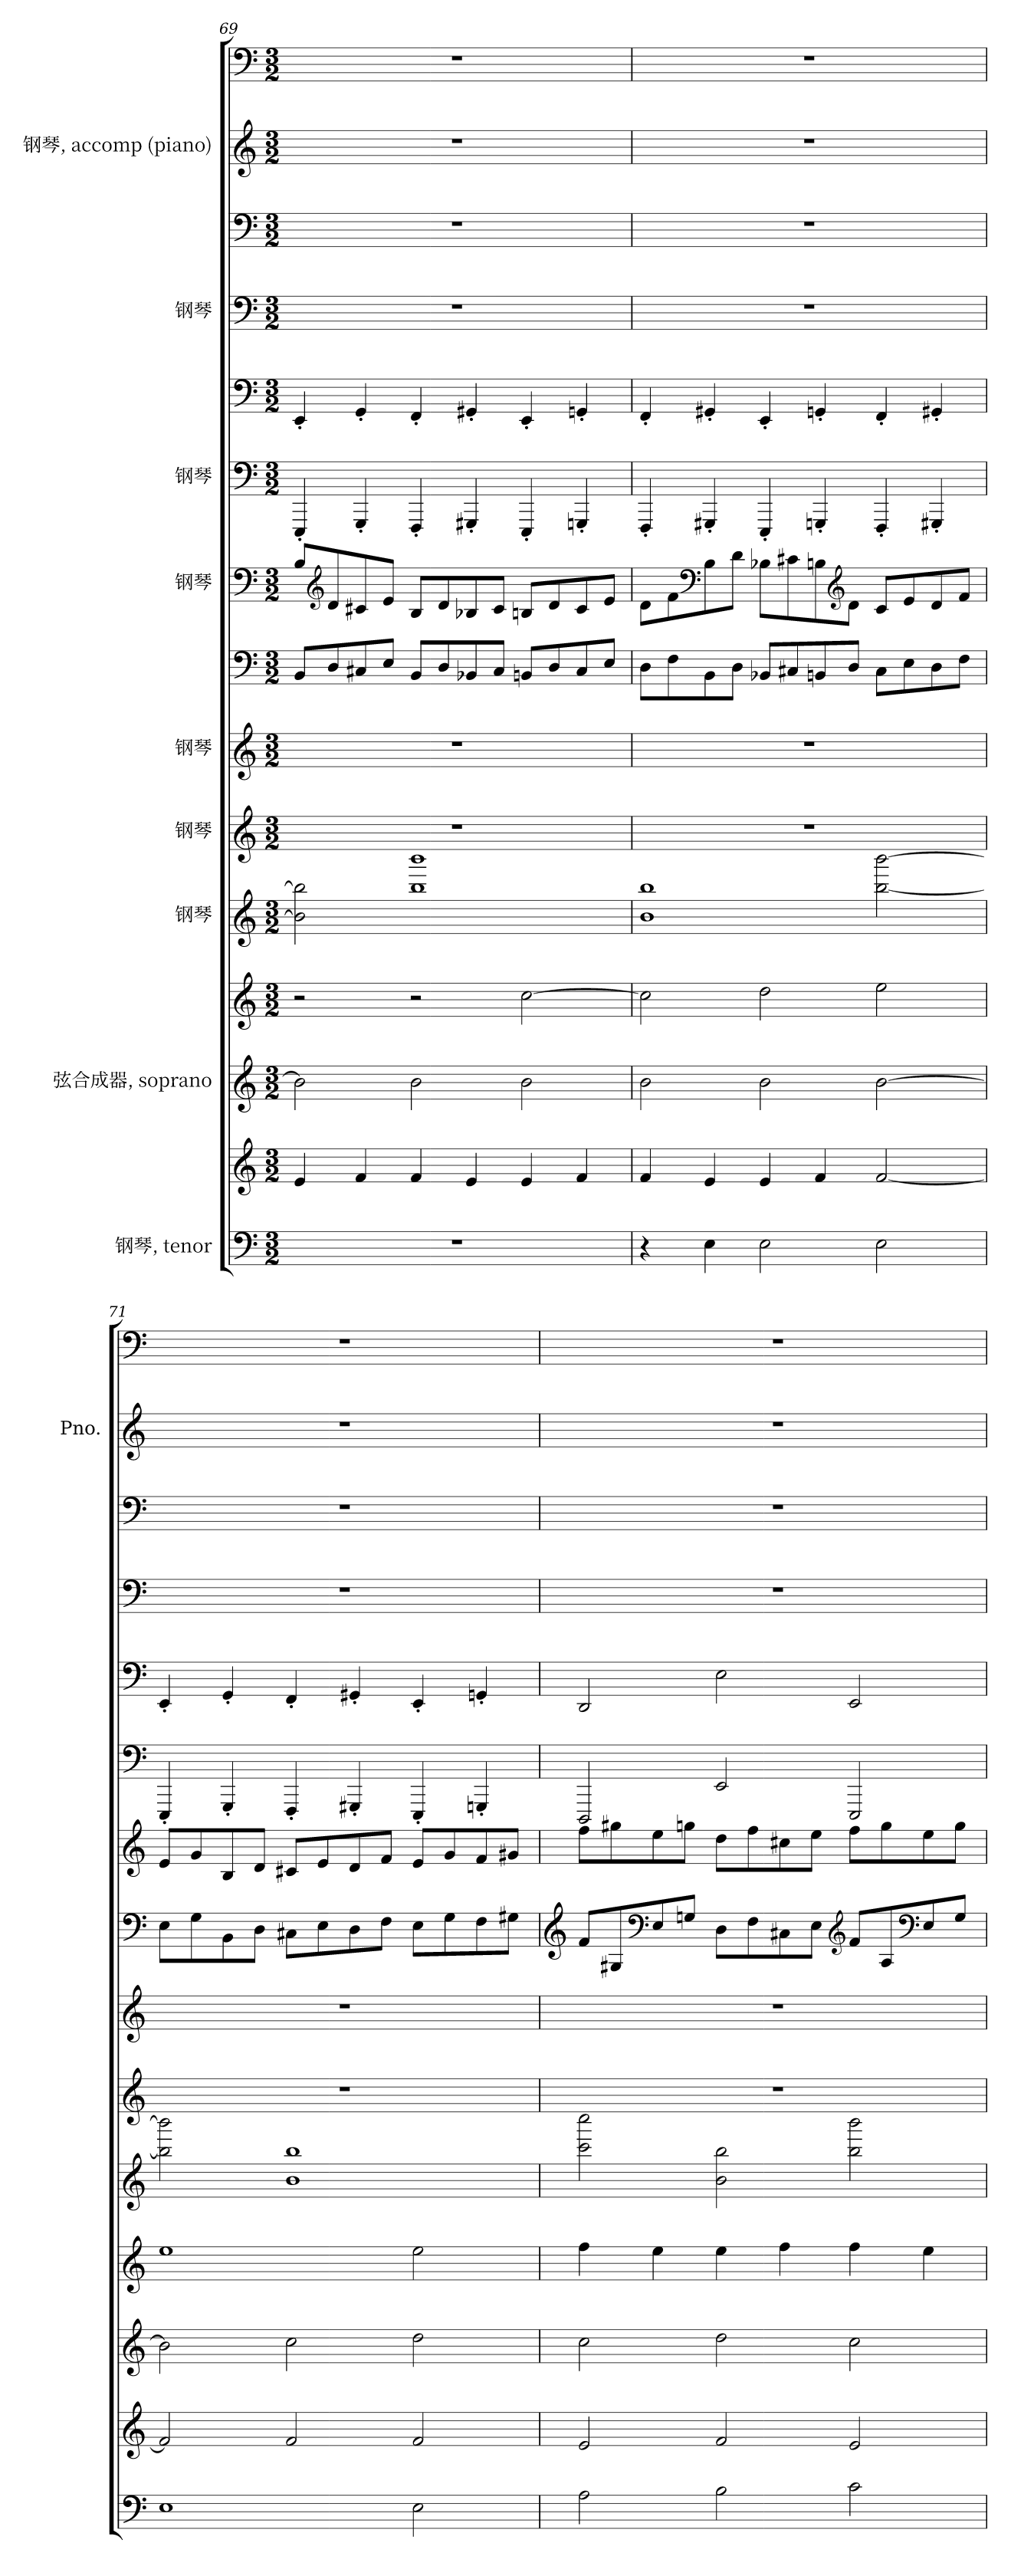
**kern	**kern	**kern	**kern	**kern	**kern	**kern	**kern	**kern	**kern	**kern	**kern	**kern	**kern	**kern
*part9	*part9	*part8	*part8	*part7	*part6	*part5	*part5	*part4	*part3	*part3	*part2	*part2	*part1	*part1
*staff15	*staff14	*staff13	*staff12	*staff11	*staff10	*staff9	*staff8	*staff7	*staff6	*staff5	*staff4	*staff3	*staff2	*staff1
*I"钢琴, tenor	*	*I"弦合成器, soprano	*	*I"钢琴	*I"钢琴	*I"钢琴	*	*I"钢琴	*I"钢琴	*	*I"钢琴	*	*I"钢琴, accomp (piano)	*
*	*	*	*	*	*	*	*	*	*	*	*	*	*I'Pno.	*
*clefF4	*clefG2	*clefG2	*clefG2	*clefG2	*clefG2	*clefG2	*clefF4	*clefF4	*clefF4	*clefF4	*clefF4	*clefF4	*clefG2	*clefF4
*k[]	*k[]	*k[]	*k[]	*k[]	*k[]	*k[]	*k[]	*k[]	*k[]	*k[]	*k[]	*k[]	*k[]	*k[]
*M3/2	*M3/2	*M3/2	*M3/2	*M3/2	*M3/2	*M3/2	*M3/2	*M3/2	*M3/2	*M3/2	*M3/2	*M3/2	*M3/2	*M3/2
=69	=69	=69	=69	=69	=69	=69	=69	=69	=69	=69	=69	=69	=69	=69
1.r	4e/	2b\]	2r	2b\] 2bb\]	1.r	1.r	8BB/L	8B/L	4EEE'/	4EE'/	1.r	1.r	1.r	1.r
*	*	*	*	*	*	*	*	*clefG2	*	*	*	*	*	*
.	.	.	.	.	.	.	8D/	8d/	.	.	.	.	.	.
.	4f/	.	.	.	.	.	8C#X/	8c#X/	4GGG'/	4GG'/	.	.	.	.
.	.	.	.	.	.	.	8E/J	8e/J	.	.	.	.	.	.
.	4f/	2b\	2r	1bb 1bbb	.	.	8BB/L	8B/L	4FFF'/	4FF'/	.	.	.	.
.	.	.	.	.	.	.	8D/	8d/	.	.	.	.	.	.
.	4e/	.	.	.	.	.	8BB-X/	8B-X/	4GGG#X'/	4GG#X'/	.	.	.	.
.	.	.	.	.	.	.	8C#/J	8c#/J	.	.	.	.	.	.
.	4e/	2b\	[2cc\	.	.	.	8BBn/L	8Bn/L	4EEE'/	4EE'/	.	.	.	.
.	.	.	.	.	.	.	8D/	8d/	.	.	.	.	.	.
.	4f/	.	.	.	.	.	8C#/	8c#/	4GGGn'/	4GGn'/	.	.	.	.
.	.	.	.	.	.	.	8E/J	8e/J	.	.	.	.	.	.
!!LO:PB:g=z
=70	=70	=70	=70	=70	=70	=70	=70	=70	=70	=70	=70	=70	=70	=70
4r	4f/	2b\	2cc\]	1b 1bb	1.r	1.r	8D\L	8d\L	4FFF'/	4FF'/	1.r	1.r	1.r	1.r
.	.	.	.	.	.	.	8F\	8f\	.	.	.	.	.	.
*	*	*	*	*	*	*	*	*clefF4	*	*	*	*	*	*
4E\	4e/	.	.	.	.	.	8BB\	8B\	4GGG#X'/	4GG#X'/	.	.	.	.
.	.	.	.	.	.	.	8D\J	8d\J	.	.	.	.	.	.
2E\	4e/	2b\	2dd\	.	.	.	8BB-X/L	8B-X\L	4EEE'/	4EE'/	.	.	.	.
.	.	.	.	.	.	.	8C#X/	8c#X\	.	.	.	.	.	.
.	4f/	.	.	.	.	.	8BBn/	8Bn\	4GGGn'/	4GGn'/	.	.	.	.
*	*	*	*	*	*	*	*	*clefG2	*	*	*	*	*	*
.	.	.	.	.	.	.	8D/J	8d\J	.	.	.	.	.	.
2E\	[2f/	[2b\	2ee\	[2bb\ [2bbb\	.	.	8C#\L	8c#/L	4FFF'/	4FF'/	.	.	.	.
.	.	.	.	.	.	.	8E\	8e/	.	.	.	.	.	.
.	.	.	.	.	.	.	8D\	8d/	4GGG#X'/	4GG#X'/	.	.	.	.
.	.	.	.	.	.	.	8F\J	8f/J	.	.	.	.	.	.
=71	=71	=71	=71	=71	=71	=71	=71	=71	=71	=71	=71	=71	=71	=71
1E	2f/]	2b\]	1ee	2bb\] 2bbb\]	1.r	1.r	8E\L	8e/L	4EEE'/	4EE'/	1.r	1.r	1.r	1.r
.	.	.	.	.	.	.	8G\	8g/	.	.	.	.	.	.
.	.	.	.	.	.	.	8BB\	8B/	4GGG'/	4GG'/	.	.	.	.
.	.	.	.	.	.	.	8D\J	8d/J	.	.	.	.	.	.
.	2f/	2cc\	.	1b 1bb	.	.	8C#X\L	8c#X/L	4FFF'/	4FF'/	.	.	.	.
.	.	.	.	.	.	.	8E\	8e/	.	.	.	.	.	.
.	.	.	.	.	.	.	8D\	8d/	4GGG#X'/	4GG#X'/	.	.	.	.
.	.	.	.	.	.	.	8F\J	8f/J	.	.	.	.	.	.
2E\	2f/	2dd\	2ee\	.	.	.	8E\L	8e/L	4EEE'/	4EE'/	.	.	.	.
.	.	.	.	.	.	.	8G\	8g/	.	.	.	.	.	.
.	.	.	.	.	.	.	8F\	8f/	4GGGn'/	4GGn'/	.	.	.	.
.	.	.	.	.	.	.	8G#X\J	8g#X/J	.	.	.	.	.	.
!!LO:PB:g=z
=72	=72	=72	=72	=72	=72	=72	=72	=72	=72	=72	=72	=72	=72	=72
*	*	*	*	*	*	*	*clefG2	*	*	*	*	*	*	*
2A\	2e/	2cc\	4ff\	2ccc\ 2cccc\	1.r	1.r	8f/L	8ff\L	2DDD/	2DD/	1.r	1.r	1.r	1.r
.	.	.	.	.	.	.	8G#X/	8gg#X\	.	.	.	.	.	.
*	*	*	*	*	*	*	*clefF4	*	*	*	*	*	*	*
.	.	.	4ee\	.	.	.	8E/	8ee\	.	.	.	.	.	.
.	.	.	.	.	.	.	8Gn/J	8ggn\J	.	.	.	.	.	.
2B\	2f/	2dd\	4ee\	2b\ 2bb\	.	.	8D\L	8dd\L	2EE/	2E\	.	.	.	.
.	.	.	.	.	.	.	8F\	8ff\	.	.	.	.	.	.
.	.	.	4ff\	.	.	.	8C#X\	8cc#X\	.	.	.	.	.	.
.	.	.	.	.	.	.	8E\J	8ee\J	.	.	.	.	.	.
*	*	*	*	*	*	*	*clefG2	*	*	*	*	*	*	*
2c\	2e/	2cc\	4ff\	2bb\ 2bbb\	.	.	8f/L	8ff\L	2EEE/	2EE/	.	.	.	.
.	.	.	.	.	.	.	8A/	8gg\	.	.	.	.	.	.
*	*	*	*	*	*	*	*clefF4	*	*	*	*	*	*	*
.	.	.	4ee\	.	.	.	8E/	8ee\	.	.	.	.	.	.
.	.	.	.	.	.	.	8G/J	8gg\J	.	.	.	.	.	.
=	=	=	=	=	=	=	=	=	=	=	=	=	=	=
*-	*-	*-	*-	*-	*-	*-	*-	*-	*-	*-	*-	*-	*-	*-
